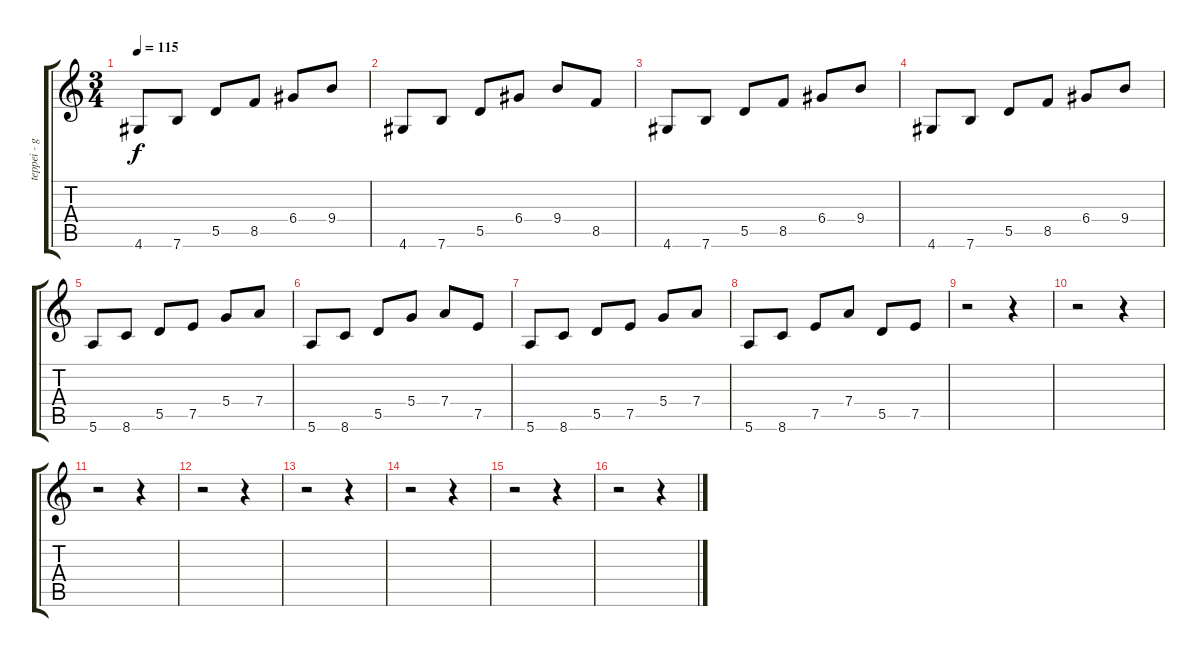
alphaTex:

\track ("teppei - guitar clean" "teppei - g") {instrument electricguitarjazz}
\staff {score tabs}
\tuning (E4 B3 G3 D3 A2 E2) {hide}
\ts (3 4)
\tempo 115
\clef g2
\ks c
4.6.8{dy f} 7.6.8 5.5.8 8.5.8 6.4.8 9.4.8 |
4.6.8 7.6.8 5.5.8 6.4.8 9.4.8 8.5.8 |
4.6.8 7.6.8 5.5.8 8.5.8 6.4.8 9.4.8 |
4.6.8 7.6.8 5.5.8 8.5.8 6.4.8 9.4.8 |
5.6.8 8.6.8 5.5.8 7.5.8 5.4.8 7.4.8 |
5.6.8 8.6.8 5.5.8 5.4.8 7.4.8 7.5.8 |
5.6.8 8.6.8 5.5.8 7.5.8 5.4.8 7.4.8 |
5.6.8 8.6.8 7.5.8 7.4.8 5.5.8 7.5.8 |
r.2 r.4 |
r.2 r.4 |
r.2 r.4 |
r.2 r.4 |
r.2 r.4 |
r.2 r.4 |
r.2 r.4 |
r.2 r.4
